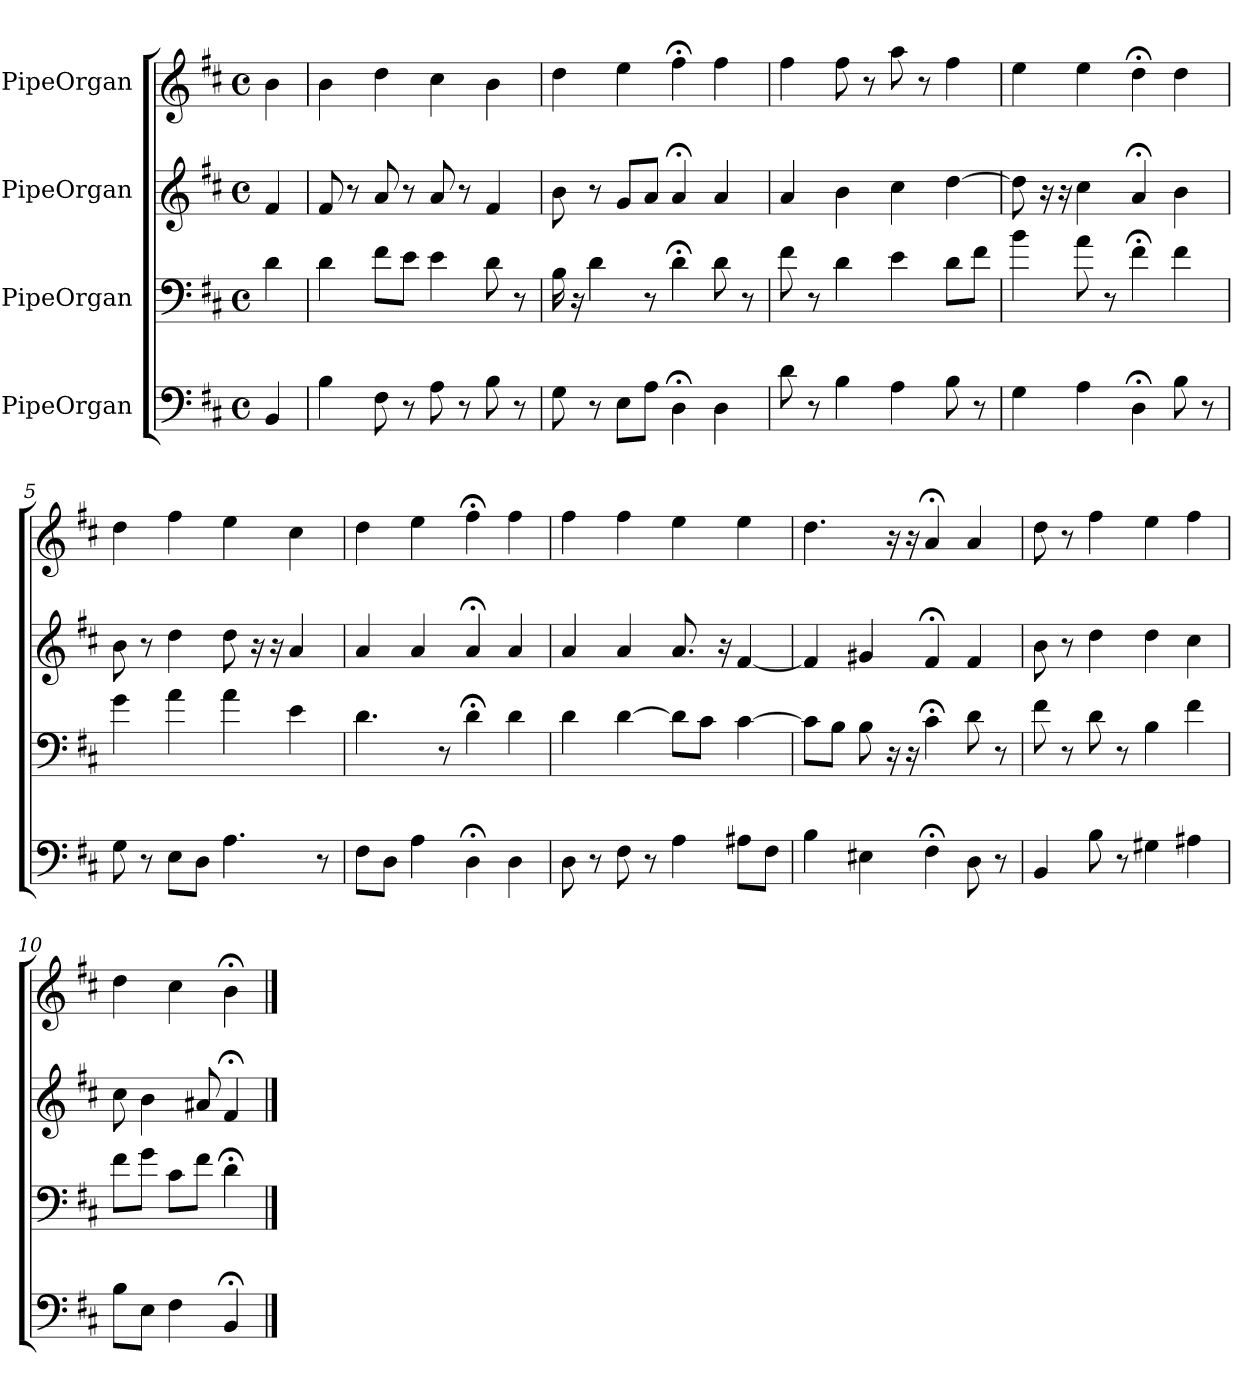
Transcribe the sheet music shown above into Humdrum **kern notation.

**kern	**kern	**kern	**kern
*part4	*part3	*part2	*part1
*staff4	*staff3	*staff2	*staff1
*I"PipeOrgan	*I"PipeOrgan	*I"PipeOrgan	*I"PipeOrgan
*clefF4	*clefF4	*clefG2	*clefG2
*k[f#c#]	*k[f#c#]	*k[f#c#]	*k[f#c#]
*b:	*b:	*b:	*b:
*M4/4	*M4/4	*M4/4	*M4/4
*met(c)	*met(c)	*met(c)	*met(c)
*MM60	*MM60	*MM60	*MM60
=	=	=	=
4BB	4d	4f#	4b
=1	=1	=1	=1
4B	4d	8f#	4b
.	.	8r	.
8F#	8f#\L	8a	4dd
8r	8e\J	8r	.
8A	4e	8a	4cc#
8r	.	8r	.
8B	8d	4f#	4b
8r	8r	.	.
=2	=2	=2	=2
8G	16B	8b	4dd
.	16r	.	.
8r	4d	8r	.
8E\L	.	8g/L	4ee
8A\J	8r	8a/J	.
4D;<	4d;<	4a;<	4ff#;<
4D	8d	4a	4ff#
.	8r	.	.
=3	=3	=3	=3
8d	8f#	4a	4ff#
8r	8r	.	.
4B	4d	4b	8ff#
.	.	.	8r
4A	4e	4cc#	8aa
.	.	.	8r
8B	8d\L	[4dd	4ff#
8r	8f#\J	.	.
=4	=4	=4	=4
4G	4b	8dd]	4ee
.	.	16r	.
.	.	16r	.
4A	8a	4cc#	4ee
.	8r	.	.
4D;<	4f#;<	4a;<	4dd;<
8B	4f#	4b	4dd
8r	.	.	.
=5	=5	=5	=5
8G	4g	8b	4dd
8r	.	8r	.
8E\L	4a	4dd	4ff#
8D\J	.	.	.
4.A	4a	8dd	4ee
.	.	16r	.
.	.	16r	.
.	4e	4a	4cc#
8r	.	.	.
=6	=6	=6	=6
8F#\L	4.d	4a	4dd
8D\J	.	.	.
4A	.	4a	4ee
.	8r	.	.
4D;<	4d;<	4a;<	4ff#;<
4D	4d	4a	4ff#
=7	=7	=7	=7
8D	4d	4a	4ff#
8r	.	.	.
8F#	[4d	4a	4ff#
8r	.	.	.
4A	8d\L]	8.a	4ee
.	8c#\J	.	.
.	.	16r	.
8A#X\L	[4c#	[4f#	4ee
8F#\J	.	.	.
=8	=8	=8	=8
4B	8c#\L]	4f#]	4.dd
.	8B\J	.	.
4E#X	8B	4g#X	.
.	16r	.	16r
.	16r	.	16r
4F#;<	4c#;<	4f#;<	4a;<
8D	8d	4f#	4a
8r	8r	.	.
=9	=9	=9	=9
4BB	8f#	8b	8dd
.	8r	8r	8r
8B	8d	4dd	4ff#
8r	8r	.	.
4G#X	4B	4dd	4ee
4A#X	4f#	4cc#	4ff#
=10	=10	=10	=10
8B\L	8f#\L	8cc#	4dd
8E\J	8g\J	4b	.
4F#	8c#\L	.	4cc#
.	8f#\J	8a#X	.
4BB;<	4d;<	4f#;<	4b;<
==	==	==	==
*-	*-	*-	*-
